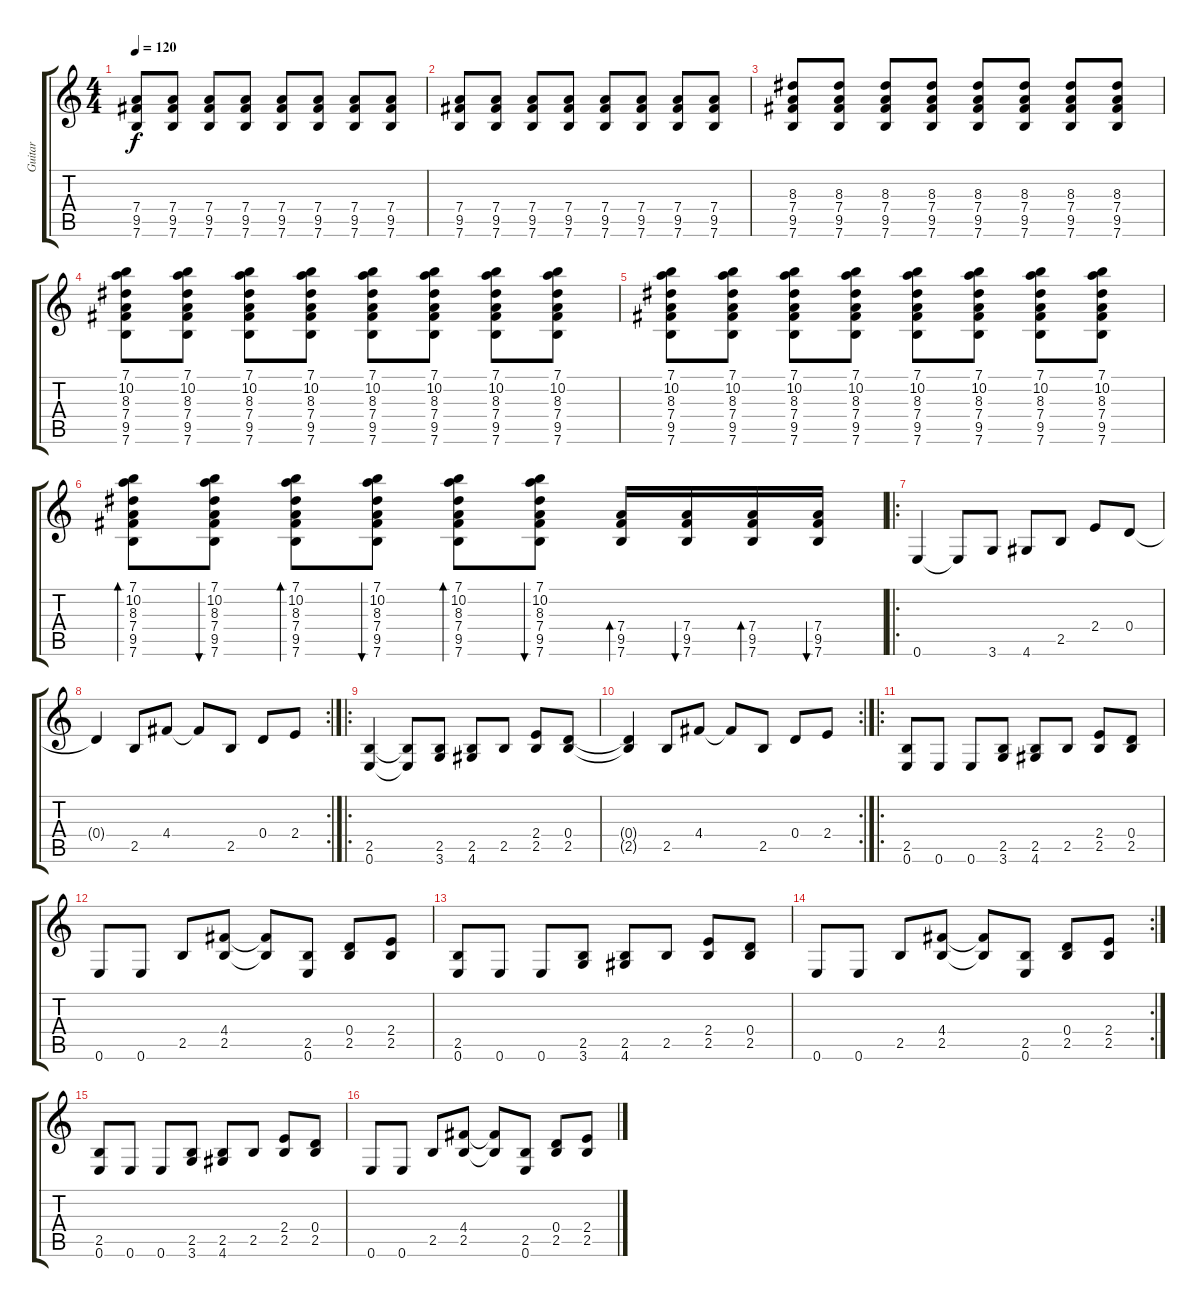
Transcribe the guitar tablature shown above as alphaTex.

\track ("Guitar" "Guitar") {instrument acousticguitarsteel}
\staff {score tabs}
\tuning (E4 B3 G3 D3 A2 E2) {hide}
\ts (4 4)
\tempo 120
\clef g2
\ks c
(7.4 9.5 7.6).8{dy f} (7.4 9.5 7.6).8 (7.4 9.5 7.6).8 (7.4 9.5 7.6).8 (7.4 9.5 7.6).8 (7.4 9.5 7.6).8 (7.4 9.5 7.6).8 (7.4 9.5 7.6).8 |
(7.4 9.5 7.6).8 (7.4 9.5 7.6).8 (7.4 9.5 7.6).8 (7.4 9.5 7.6).8 (7.4 9.5 7.6).8 (7.4 9.5 7.6).8 (7.4 9.5 7.6).8 (7.4 9.5 7.6).8 |
(8.3 7.4 9.5 7.6).8 (8.3 7.4 9.5 7.6).8 (8.3 7.4 9.5 7.6).8 (8.3 7.4 9.5 7.6).8 (8.3 7.4 9.5 7.6).8 (8.3 7.4 9.5 7.6).8 (8.3 7.4 9.5 7.6).8 (8.3 7.4 9.5 7.6).8 |
(7.1 10.2 8.3 7.4 9.5 7.6).8 (7.1 10.2 8.3 7.4 9.5 7.6).8 (7.1 10.2 8.3 7.4 9.5 7.6).8 (7.1 10.2 8.3 7.4 9.5 7.6).8 (7.1 10.2 8.3 7.4 9.5 7.6).8 (7.1 10.2 8.3 7.4 9.5 7.6).8 (7.1 10.2 8.3 7.4 9.5 7.6).8 (7.1 10.2 8.3 7.4 9.5 7.6).8 |
(7.1 10.2 8.3 7.4 9.5 7.6).8 (7.1 10.2 8.3 7.4 9.5 7.6).8 (7.1 10.2 8.3 7.4 9.5 7.6).8 (7.1 10.2 8.3 7.4 9.5 7.6).8 (7.1 10.2 8.3 7.4 9.5 7.6).8 (7.1 10.2 8.3 7.4 9.5 7.6).8 (7.1 10.2 8.3 7.4 9.5 7.6).8 (7.1 10.2 8.3 7.4 9.5 7.6).8 |
(7.1 10.2 8.3 7.4 9.5 7.6).8{bd 30} (7.1 10.2 8.3 7.4 9.5 7.6).8{bu 30} (7.1 10.2 8.3 7.4 9.5 7.6).8{bd 30} (7.1 10.2 8.3 7.4 9.5 7.6).8{bu 30} (7.1 10.2 8.3 7.4 9.5 7.6).8{bd 30} (7.1 10.2 8.3 7.4 9.5 7.6).8{bu 30} (7.4 9.5 7.6).16{bd 30} (7.4 9.5 7.6).16{bu 30} (7.4 9.5 7.6).16{bd 30} (7.4 9.5 7.6).16{bu 30} |
\ro
0.6.4 0.6{t}.8 3.6.8 4.6.8 2.5.8 2.4.8 0.4.8 |
\rc 2
0.4{t}.4 2.5.8 4.4.8 4.4{t}.8 2.5.8 0.4.8 2.4.8 |
\ro
(2.5 0.6).4 (2.5{t} 0.6{t}).8 (2.5 3.6).8 (2.5 4.6).8 2.5.8 (2.4 2.5).8 (0.4 2.5).8 |
\rc 2
(0.4{t} 2.5{t}).4 2.5.8 4.4.8 4.4{t}.8 2.5.8 0.4.8 2.4.8 |
\ro
(2.5 0.6).8 0.6.8 0.6.8 (2.5 3.6).8 (2.5 4.6).8 2.5.8 (2.4 2.5).8 (0.4 2.5).8 |
0.6.8 0.6.8 2.5.8 (4.4 2.5).8 (4.4{t} 2.5{t}).8 (2.5 0.6).8 (0.4 2.5).8 (2.4 2.5).8 |
(2.5 0.6).8 0.6.8 0.6.8 (2.5 3.6).8 (2.5 4.6).8 2.5.8 (2.4 2.5).8 (0.4 2.5).8 |
\rc 2
0.6.8 0.6.8 2.5.8 (4.4 2.5).8 (4.4{t} 2.5{t}).8 (2.5 0.6).8 (0.4 2.5).8 (2.4 2.5).8 |
(2.5 0.6).8{volume 0} 0.6.8 0.6.8 (2.5 3.6).8 (2.5 4.6).8 2.5.8 (2.4 2.5).8 (0.4 2.5).8 |
0.6.8 0.6.8 2.5.8 (4.4 2.5).8 (4.4{t} 2.5{t}).8 (2.5 0.6).8 (0.4 2.5).8 (2.4 2.5).8
